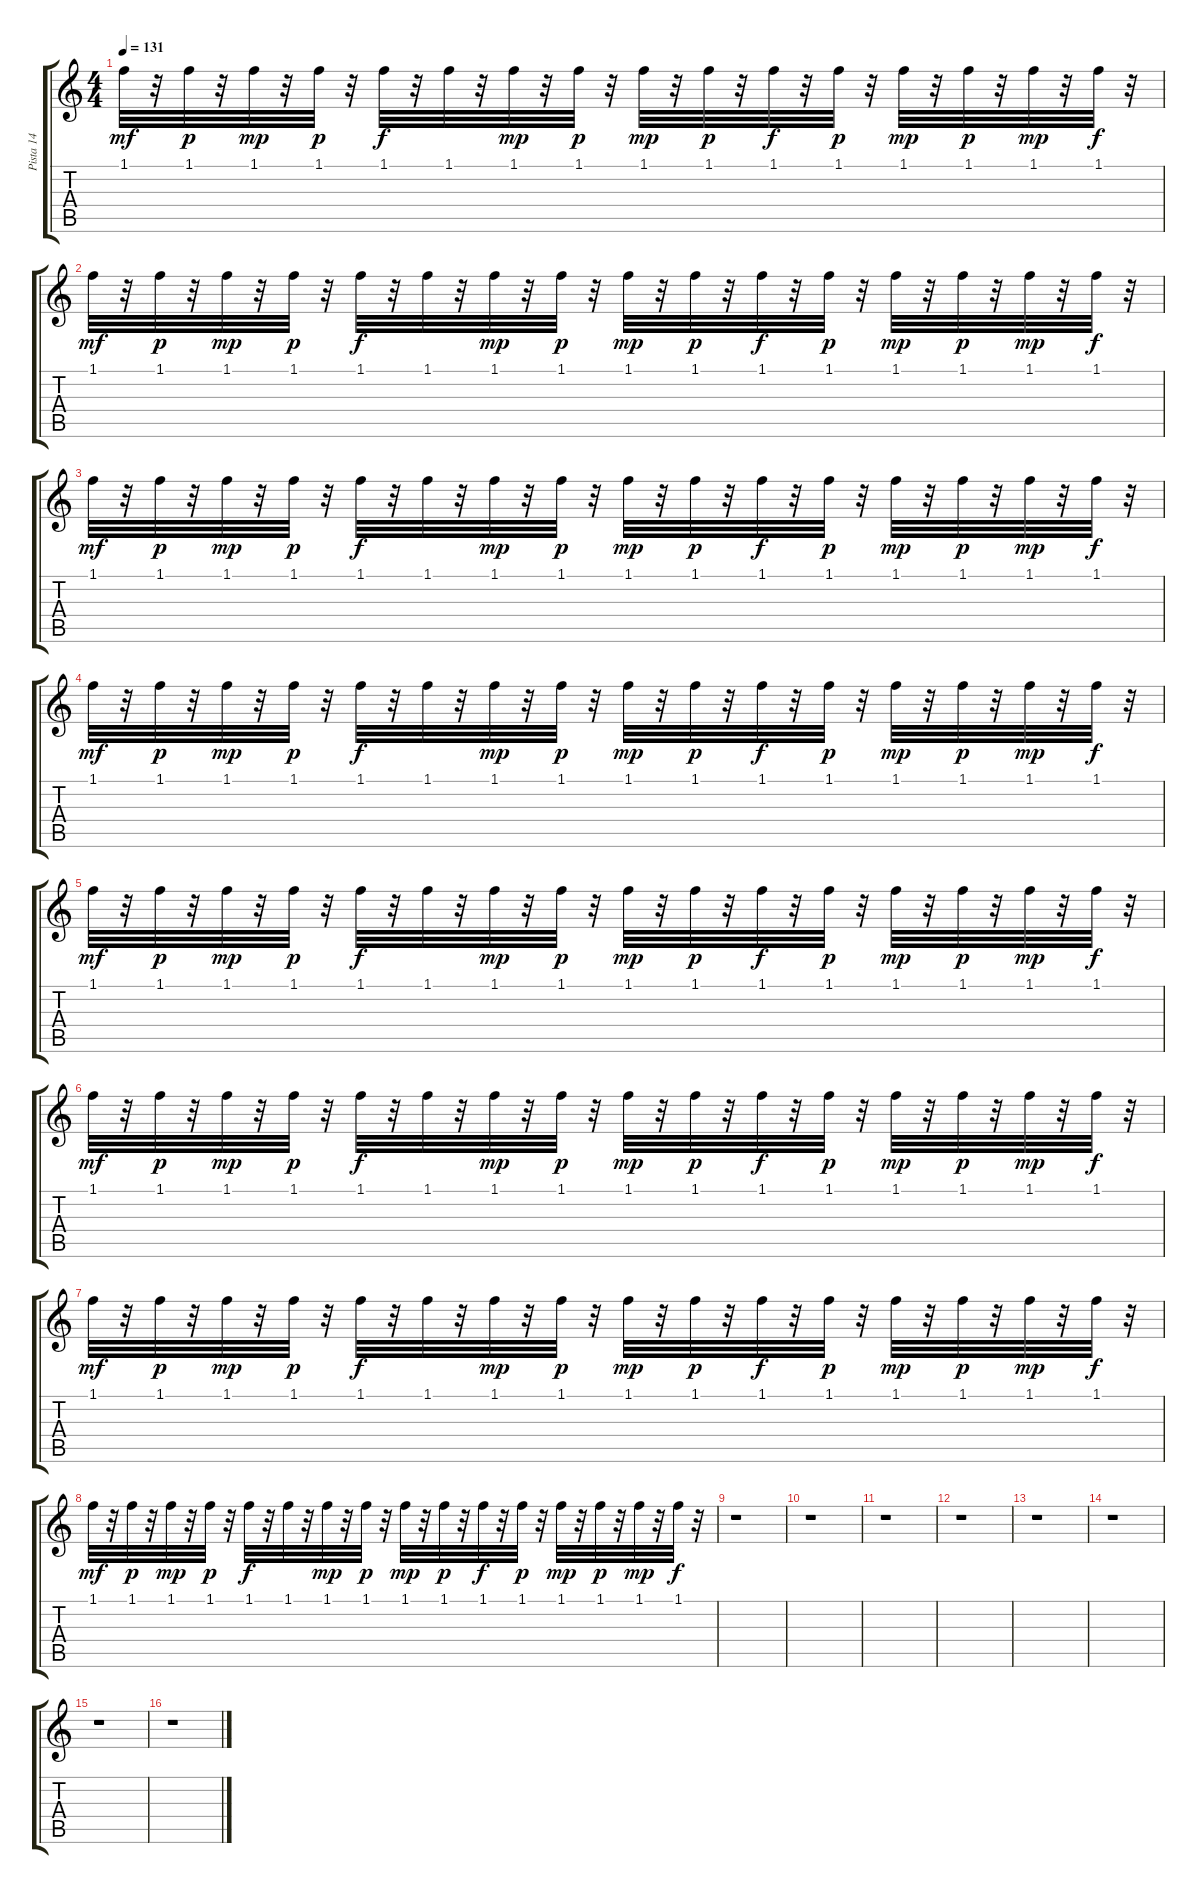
\track ("Pista 14" "Pista 14") {instrument overdrivenguitar}
\staff {score tabs}
\tuning (E4 B3 G3 D3 A2 E2) {hide}
\ts (4 4)
\tempo 131
\clef g2
\ks c
1.1.32{dy mf} r.32 1.1.32{dy p} r.32 1.1.32{dy mp} r.32 1.1.32{dy p} r.32 1.1.32{dy f} r.32 1.1.32 r.32 1.1.32{dy mp} r.32 1.1.32{dy p} r.32 1.1.32{dy mp} r.32 1.1.32{dy p} r.32 1.1.32{dy f} r.32 1.1.32{dy p} r.32 1.1.32{dy mp} r.32 1.1.32{dy p} r.32 1.1.32{dy mp} r.32 1.1.32{dy f} r.32 |
1.1.32{dy mf} r.32 1.1.32{dy p} r.32 1.1.32{dy mp} r.32 1.1.32{dy p} r.32 1.1.32{dy f} r.32 1.1.32 r.32 1.1.32{dy mp} r.32 1.1.32{dy p} r.32 1.1.32{dy mp} r.32 1.1.32{dy p} r.32 1.1.32{dy f} r.32 1.1.32{dy p} r.32 1.1.32{dy mp} r.32 1.1.32{dy p} r.32 1.1.32{dy mp} r.32 1.1.32{dy f} r.32 |
1.1.32{dy mf} r.32 1.1.32{dy p} r.32 1.1.32{dy mp} r.32 1.1.32{dy p} r.32 1.1.32{dy f} r.32 1.1.32 r.32 1.1.32{dy mp} r.32 1.1.32{dy p} r.32 1.1.32{dy mp} r.32 1.1.32{dy p} r.32 1.1.32{dy f} r.32 1.1.32{dy p} r.32 1.1.32{dy mp} r.32 1.1.32{dy p} r.32 1.1.32{dy mp} r.32 1.1.32{dy f} r.32 |
1.1.32{dy mf} r.32 1.1.32{dy p} r.32 1.1.32{dy mp} r.32 1.1.32{dy p} r.32 1.1.32{dy f} r.32 1.1.32 r.32 1.1.32{dy mp} r.32 1.1.32{dy p} r.32 1.1.32{dy mp} r.32 1.1.32{dy p} r.32 1.1.32{dy f} r.32 1.1.32{dy p} r.32 1.1.32{dy mp} r.32 1.1.32{dy p} r.32 1.1.32{dy mp} r.32 1.1.32{dy f} r.32 |
1.1.32{dy mf} r.32 1.1.32{dy p} r.32 1.1.32{dy mp} r.32 1.1.32{dy p} r.32 1.1.32{dy f} r.32 1.1.32 r.32 1.1.32{dy mp} r.32 1.1.32{dy p} r.32 1.1.32{dy mp} r.32 1.1.32{dy p} r.32 1.1.32{dy f} r.32 1.1.32{dy p} r.32 1.1.32{dy mp} r.32 1.1.32{dy p} r.32 1.1.32{dy mp} r.32 1.1.32{dy f} r.32 |
1.1.32{dy mf} r.32 1.1.32{dy p} r.32 1.1.32{dy mp} r.32 1.1.32{dy p} r.32 1.1.32{dy f} r.32 1.1.32 r.32 1.1.32{dy mp} r.32 1.1.32{dy p} r.32 1.1.32{dy mp} r.32 1.1.32{dy p} r.32 1.1.32{dy f} r.32 1.1.32{dy p} r.32 1.1.32{dy mp} r.32 1.1.32{dy p} r.32 1.1.32{dy mp} r.32 1.1.32{dy f} r.32 |
1.1.32{dy mf} r.32 1.1.32{dy p} r.32 1.1.32{dy mp} r.32 1.1.32{dy p} r.32 1.1.32{dy f} r.32 1.1.32 r.32 1.1.32{dy mp} r.32 1.1.32{dy p} r.32 1.1.32{dy mp} r.32 1.1.32{dy p} r.32 1.1.32{dy f} r.32 1.1.32{dy p} r.32 1.1.32{dy mp} r.32 1.1.32{dy p} r.32 1.1.32{dy mp} r.32 1.1.32{dy f} r.32 |
1.1.32{dy mf} r.32 1.1.32{dy p} r.32 1.1.32{dy mp} r.32 1.1.32{dy p} r.32 1.1.32{dy f} r.32 1.1.32 r.32 1.1.32{dy mp} r.32 1.1.32{dy p} r.32 1.1.32{dy mp} r.32 1.1.32{dy p} r.32 1.1.32{dy f} r.32 1.1.32{dy p} r.32 1.1.32{dy mp} r.32 1.1.32{dy p} r.32 1.1.32{dy mp} r.32 1.1.32{dy f} r.32 |
r.1 |
r.1 |
r.1 |
r.1 |
r.1 |
r.1 |
r.1 |
r.1
